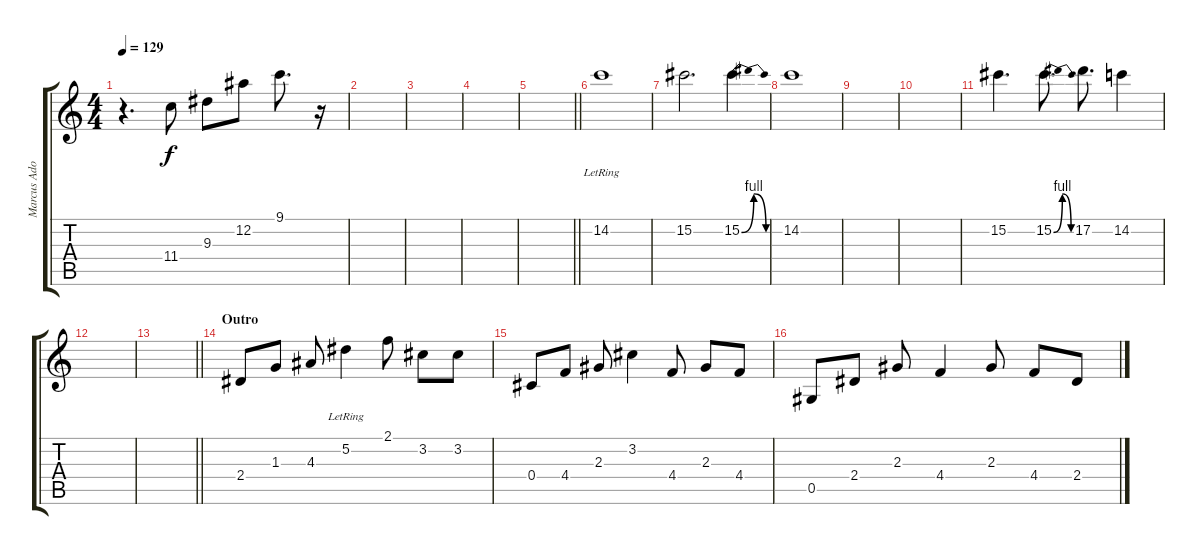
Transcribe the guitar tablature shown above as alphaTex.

\track ("Marcus Adoro(Lead)" "Marcus Ado") {instrument overdrivenguitar}
\staff {score tabs}
\tuning (Eb4 Bb3 Gb3 Db3 Ab2 Eb2) {hide}
\ts (4 4)
\tempo 129
\clef g2
\ks c
r.4{d dy f} 11.4.8 9.3.8 12.2.8 9.1.8{d} r.16 |
|
|
|
\barLineRight lightlight
|
14.2{lr}.1{volume 13 instrument overdrivenguitar} |
15.2.2{d} 15.2{be (bendrelease 0 0 15 4 30 4 60 0)}.4 |
14.2.1{volume 8 instrument overdrivenguitar} |
|
|
15.2.4{d} 15.2{be (bendrelease 0 0 15 4 45 4 60 0)}.8{d} 17.2.8{d} 14.2.4 |
|
\barLineRight lightlight
|
\section ("" "Outro")
2.4.8{volume 13 instrument overdrivenguitar} 1.3.8 4.3.8 5.2{lr}.4 2.1.8{volume 8 instrument overdrivenguitar} 3.2.8 3.2.8 |
0.4.8{volume 13 instrument overdrivenguitar} 4.4.8 2.3.8 3.2.4 4.4.8 2.3.8 4.4.8 |
0.5.8 2.4.8 2.3.8 4.4.4 2.3.8 4.4.8 2.4.8
